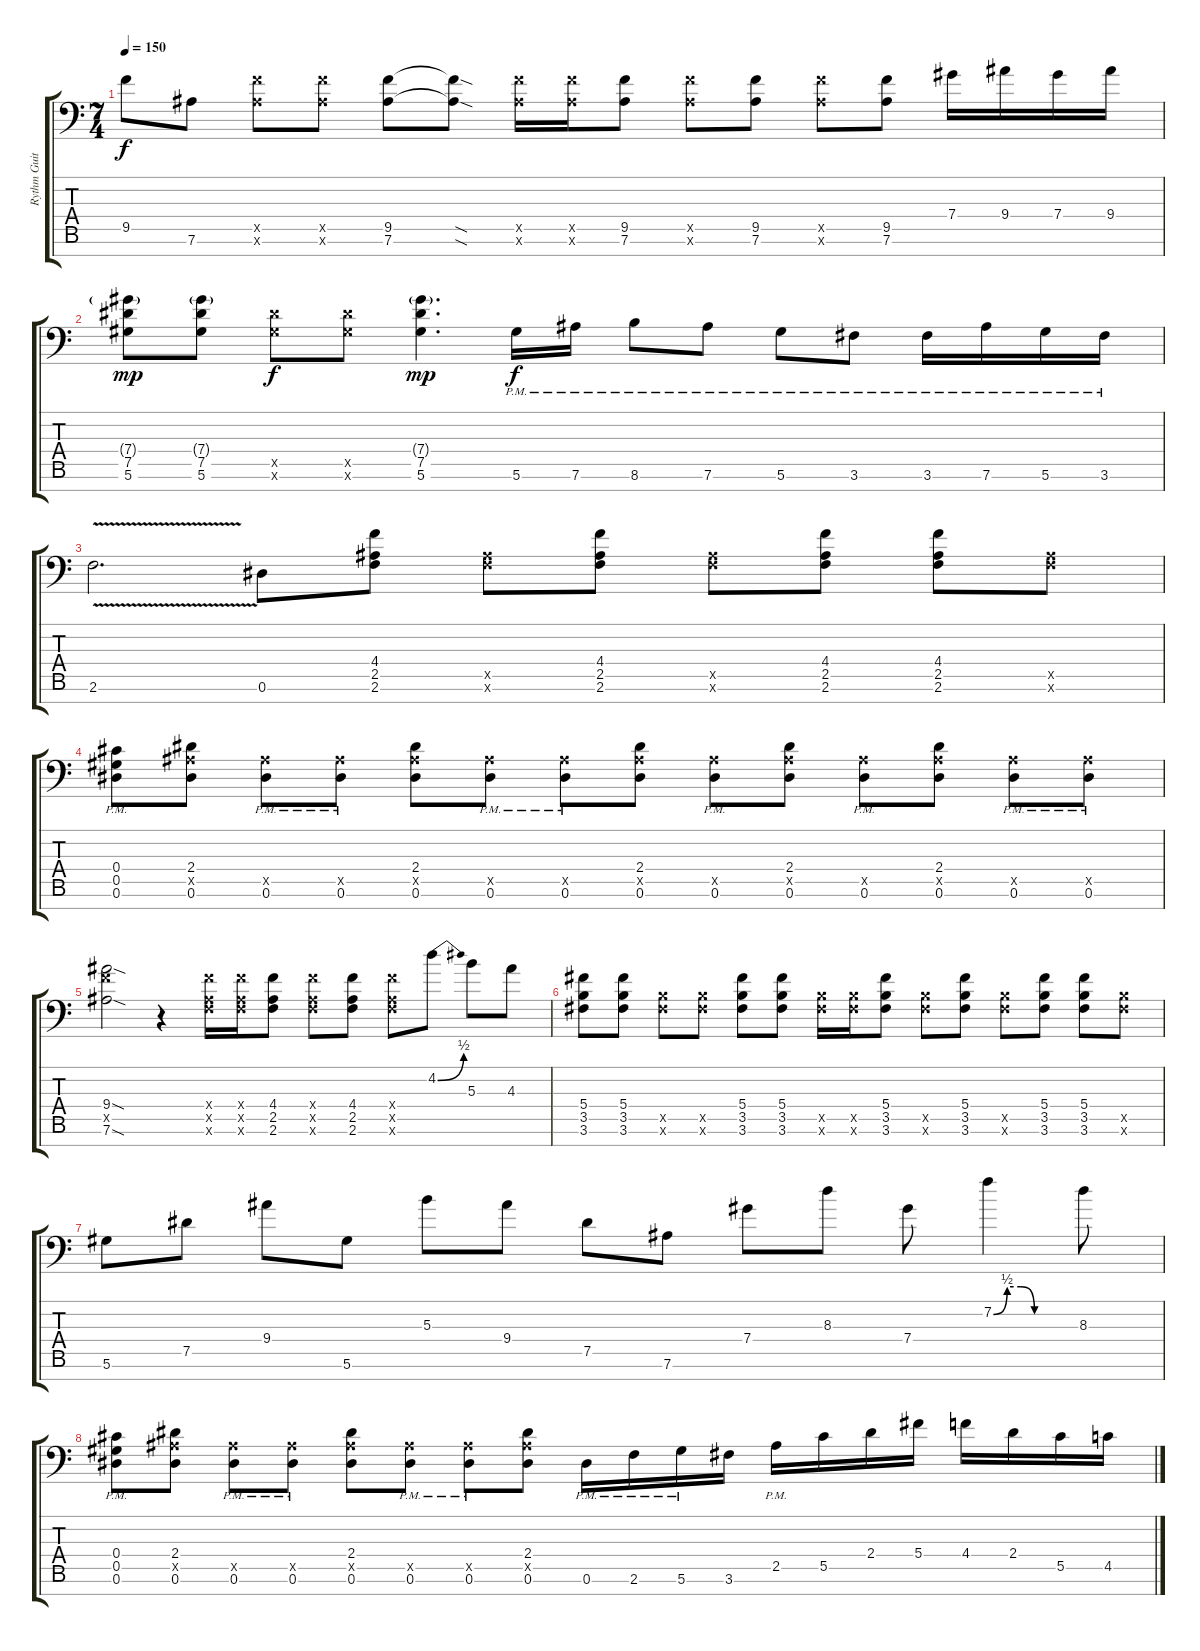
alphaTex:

\track ("Rythm Guitar #2" "Rythm Guit") {instrument distortionguitar}
\staff {score tabs}
\tuning (Eb4 Bb3 Gb3 Db3 Ab2 Eb2 Ab1) {hide}
\ts (7 4)
\tempo 150
\clef f4
\ks c
9.5.8{dy f} 7.6.8 (9.5{x} 7.6{x}).8 (9.5{x} 7.6{x}).8 (9.5 7.6).8 (9.5{sod t} 7.6{sod t}).8 (9.5{x} 7.6{x}).16 (9.5{x} 7.6{x}).16 (9.5 7.6).8 (9.5{x} 7.6{x}).8 (9.5 7.6).8 (9.5{x} 7.6{x}).8 (9.5 7.6).8 7.4.16 9.4.16 7.4.16 9.4.16 |
(7.4{g} 7.5 5.6).8{dy mp} (7.4{g} 7.5 5.6).8 (7.5{x} 5.6{x}).8{dy f} (7.5{x} 5.6{x}).8 (7.4{g} 7.5 5.6).4{d dy mp} 5.6{pm}.16{dy f} 7.6{pm}.16 8.6{pm}.8 7.6{pm}.8 5.6{pm}.8 3.6{pm}.8 3.6{pm}.16 7.6{pm}.16 5.6{pm}.16 3.6{pm}.16 |
2.6{v}.2{d} 0.6.8 (4.4 2.5 2.6).8 (2.5{x} 2.6{x}).8 (4.4 2.5 2.6).8 (2.5{x} 2.6{x}).8 (4.4 2.5 2.6).8 (4.4 2.5 2.6).8 (2.5{x} 2.6{x}).8 |
(0.4{pm} 0.5{pm} 0.6{pm}).8 (2.4 2.5{x} 0.6).8 (2.5{x} 0.6{pm}).8 (2.5{x} 0.6{pm}).8 (2.4 2.5{x} 0.6).8 (2.5{x} 0.6{pm}).8 (2.5{x} 0.6{pm}).8 (2.4 2.5{x} 0.6).8 (2.5{x} 0.6{pm}).8 (2.4 2.5{x} 0.6).8 (2.5{x} 0.6{pm}).8 (2.4 2.5{x} 0.6).8 (2.5{x} 0.6{pm}).8 (2.5{x} 0.6{pm}).8 |
(9.4{sod} 9.5{x} 7.6{sod}).2 r.4 (4.4{x} 2.5{x} 2.6{x}).16 (4.4{x} 2.5{x} 2.6{x}).16 (4.4 2.5 2.6).8 (4.4{x} 2.5{x} 2.6{x}).8 (4.4 2.5 2.6).8 (4.4{x} 2.5{x} 2.6{x}).8 4.2{be (bend 0 0 60 2)}.8 5.3.8 4.3.8 |
(5.4 3.5 3.6).8 (5.4 3.5 3.6).8 (3.5{x} 3.6{x}).8 (3.5{x} 3.6{x}).8 (5.4 3.5 3.6).8 (5.4 3.5 3.6).8 (3.5{x} 3.6{x}).16 (3.5{x} 3.6{x}).16 (5.4 3.5 3.6).8 (3.5{x} 3.6{x}).8 (5.4 3.5 3.6).8 (3.5{x} 3.6{x}).8 (5.4 3.5 3.6).8 (5.4 3.5 3.6).8 (3.5{x} 3.6{x}).8 |
5.6.8 7.5.8 9.4.8 5.6.8 5.3.8 9.4.8 7.5.8 7.6.8 7.4.8 8.3.8 7.4.8 7.2{be (custom 0 0 10 2 20 2 30 0 60 0)}.4 8.3.8 |
(0.4{pm} 0.5{pm} 0.6{pm}).8 (2.4 2.5{x} 0.6).8 (2.5{x} 0.6{pm}).8 (2.5{x} 0.6{pm}).8 (2.4 2.5{x} 0.6).8 (2.5{x} 0.6{pm}).8 (2.5{x} 0.6{pm}).8 (2.4 2.5{x} 0.6).8 0.6{pm}.16 2.6{pm}.16 5.6{pm}.16 3.6.16 2.5{pm}.16 5.5.16 2.4.16 5.4.16 4.4.16 2.4.16 5.5.16 4.5{ss}.16
